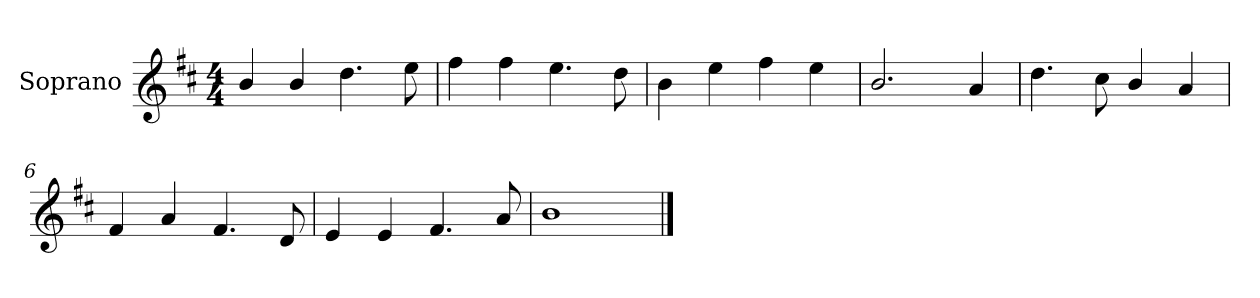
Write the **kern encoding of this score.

**kern
*part1
*staff1
*I"Soprano
*I'S.
*clefG2
*k[f#c#]
*M4/4
*MM110
=1
4b/
4b/
4.dd\
8ee\
=2
4ff#\
4ff#\
4.ee\
8dd\
=3
4b\
4ee\
4ff#\
4ee\
=4
2.b/
4a/
!!LO:LB:g=z
=5
4.dd\
8cc#\
4b/
4a/
=6
4f#/
4a/
4.f#/
8d/
=7
4e/
4e/
4.f#/
8a/
=8
1b
==
*-
